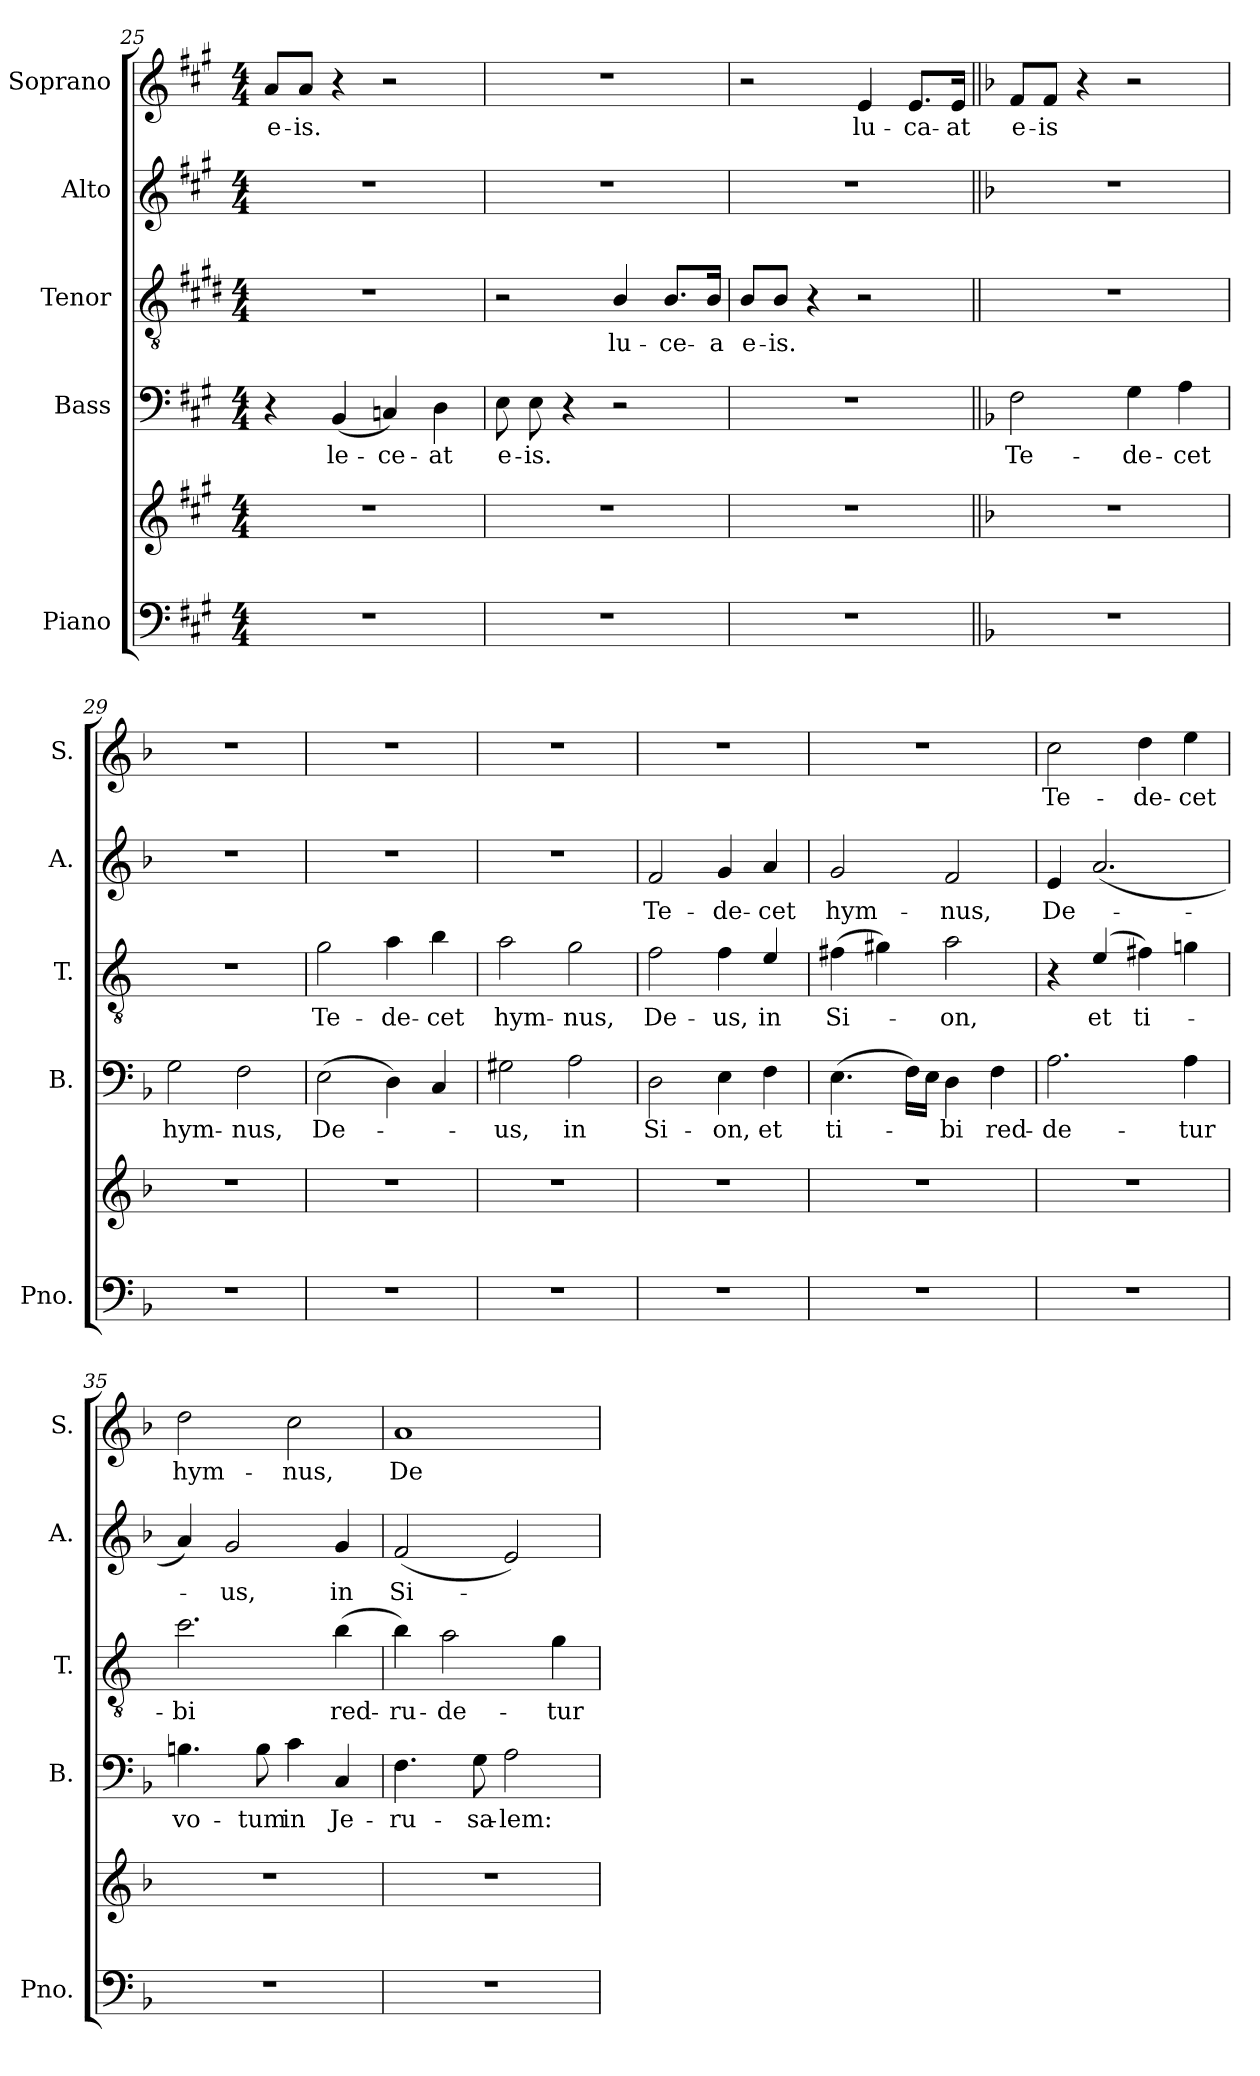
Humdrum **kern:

**kern	**kern	**kern	**text	**kern	**text	**kern	**text	**kern	**text
*part5	*part5	*part4	*part4	*part3	*part3	*part2	*part2	*part1	*part1
*staff6	*staff5	*staff4	*staff4	*staff3	*staff3	*staff2	*staff2	*staff1	*staff1
*I"Piano	*	*I"Bass	*	*I"Tenor	*	*I"Alto	*	*I"Soprano	*
*I'Pno.	*	*I'B.	*	*I'T.	*	*I'A.	*	*I'S.	*
*clefF4	*clefG2	*clefF4	*	*clefGv2	*	*clefG2	*	*clefG2	*
*	*	*	*	*ITrd4c7	*	*	*	*	*
*k[f#c#g#]	*k[f#c#g#]	*k[f#c#g#]	*	*k[f#c#g#]	*	*k[f#c#g#]	*	*k[f#c#g#]	*
*A:	*A:	*A:	*	*A:	*	*A:	*	*A:	*
*M4/4	*M4/4	*M4/4	*	*M4/4	*	*M4/4	*	*M4/4	*
=25	=25	=25	=25	=25	=25	=25	=25	=25	=25
1r	1r	4r	.	1r	.	1r	.	8a/L	e-
.	.	.	.	.	.	.	.	8a/J	-is.
.	.	(4BB/	le-	.	.	.	.	4r	.
.	.	4Cn/)	-ce-	.	.	.	.	2r	.
.	.	4D\	-at	.	.	.	.	.	.
=26	=26	=26	=26	=26	=26	=26	=26	=26	=26
1r	1r	8E\	e-	2r	.	1r	.	1r	.
.	.	8E\	-is.	.	.	.	.	.	.
.	.	4r	.	.	.	.	.	.	.
.	.	2r	.	4E/	lu-	.	.	.	.
.	.	.	.	8.E/L	-ce-	.	.	.	.
.	.	.	.	16E/Jk	-a	.	.	.	.
=27	=27	=27	=27	=27	=27	=27	=27	=27	=27
1r	1r	1r	.	8E/L	e-	1r	.	2r	.
.	.	.	.	8E/J	-is.	.	.	.	.
.	.	.	.	4r	.	.	.	.	.
.	.	.	.	2r	.	.	.	4e/	lu-
.	.	.	.	.	.	.	.	8.e/L	-ca-
.	.	.	.	.	.	.	.	16e/Jk	-at
=28||	=28||	=28||	=28||	=28||	=28||	=28||	=28||	=28||	=28||
*k[b-]	*k[b-]	*k[b-]	*	*k[b-]	*	*k[b-]	*	*k[b-]	*
*F:	*F:	*F:	*	*F:	*	*F:	*	*F:	*
1r	1r	2F\	Te-	1r	.	1r	.	8f/L	e-
.	.	.	.	.	.	.	.	8f/J	-is
.	.	.	.	.	.	.	.	4r	.
.	.	4G\	-de-	.	.	.	.	2r	.
.	.	4A\	-cet	.	.	.	.	.	.
=29	=29	=29	=29	=29	=29	=29	=29	=29	=29
1r	1r	2G\	hym-	1r	.	1r	.	1r	.
.	.	2F\	-nus,	.	.	.	.	.	.
=30	=30	=30	=30	=30	=30	=30	=30	=30	=30
1r	1r	(2E\	De-	2c\	Te-	1r	.	1r	.
.	.	4D\)	.	4d\	-de-	.	.	.	.
.	.	4C/	.	4e\	-cet	.	.	.	.
=31	=31	=31	=31	=31	=31	=31	=31	=31	=31
1r	1r	2G#X\	-us,	2d\	hym-	1r	.	1r	.
.	.	2A\	in	2c\	-nus,	.	.	.	.
=32	=32	=32	=32	=32	=32	=32	=32	=32	=32
1r	1r	2D\	Si-	2B-\	De-	2f/	Te-	1r	.
.	.	4E\	-on,	4B-\	-us,	4g/	-de-	.	.
.	.	4F\	et	4A/	in	4a/	-cet	.	.
=33	=33	=33	=33	=33	=33	=33	=33	=33	=33
1r	1r	(4.E\	ti-	(4Bn\	Si-	2g/	hym-	1r	.
.	.	.	.	4c#X\)	.	.	.	.	.
.	.	16F\LL)	.	.	.	.	.	.	.
.	.	16E\JJ	.	.	.	.	.	.	.
.	.	4D\	-bi	2d\	-on,	2f/	-nus,	.	.
.	.	4F\	red-	.	.	.	.	.	.
=34	=34	=34	=34	=34	=34	=34	=34	=34	=34
1r	1r	2.A\	-de-	4r	.	4e/	De-	2cc\	Te-
.	.	.	.	(4A/	et	(2.a/	.	.	.
.	.	.	.	4Bn\)	ti-	.	.	4dd\	-de-
.	.	4A\	-tur	4cn\	.	.	.	4ee\	-cet
=35	=35	=35	=35	=35	=35	=35	=35	=35	=35
1r	1r	4.Bn\	vo-	2.f\	-bi	4a/)	.	2dd\	hym-
.	.	.	.	.	.	2g/	-us,	.	.
.	.	8B\	-tum	.	.	.	.	.	.
.	.	4c\	in	.	.	.	.	2cc\	-nus,
.	.	4C/	Je-	(4e\	red-	4g/	in	.	.
=36	=36	=36	=36	=36	=36	=36	=36	=36	=36
1r	1r	4.F\	-ru-	4e\)	-ru-	(2f/	Si-	1a	De-
.	.	.	.	2d\	-de-	.	.	.	.
.	.	8G\	-sa-	.	.	.	.	.	.
.	.	2A\	-lem:	.	.	2e/)	.	.	.
.	.	.	.	4c\	-tur	.	.	.	.
=	=	=	=	=	=	=	=	=	=
*-	*-	*-	*-	*-	*-	*-	*-	*-	*-
